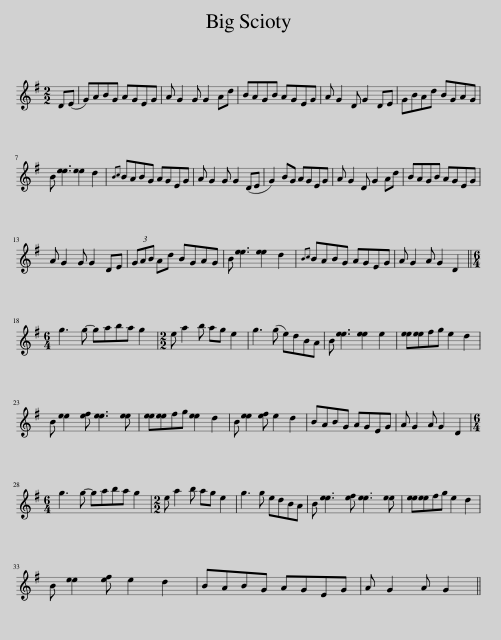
X:1
L:1/8
M:2/2
I:linebreak $
K:G
V:1 treble
V:1
 D(E | G)ABG AGEG | A G2 G G2 Ad | BAGB AGEG | A G2 D G2 DE | %5
 GBAd BGAG |$ B [ee]3 [ee]2 d2 |{Bc} BABG AGEG | A G2 G G2 (DE | G2) BG AGEG | %10
 A G2 D G2 Ad | BAGB AGEG |$ A G2 G G2 DE | (3GAB Ad BGAG | B [ee]3 [ee]2 d2 | %15
{Bc} BABG AGEG | A G2 A G2 D2 ||$[M:6/4] g3 g- gaba g2 |[M:2/2] e a2 b ag e2 | g3 (g e)dBA | %20
 B [ee]3 [ee]2 e2 | [ee][ee]fg e2 d2 |$ B [ee]2 [ef] [ee]3 [ee] | [ee][ee]fg [ee]2 d2 | B [ee]2 [ef] e2 d2 | %25
 BABG AGEG | A G2 A G2 D2 |$[M:6/4] g3 g- gaba g2 |[M:2/2] e a2 b ag e2 | g3 g edBA | %30
 B [ee]3 [ef] [ee]3 [ee] | [ee][ee]fg e2 d2 |$ B [ee]2 [ef] e2 d2 | BABG AGEG | A G2 A G2 || %35
